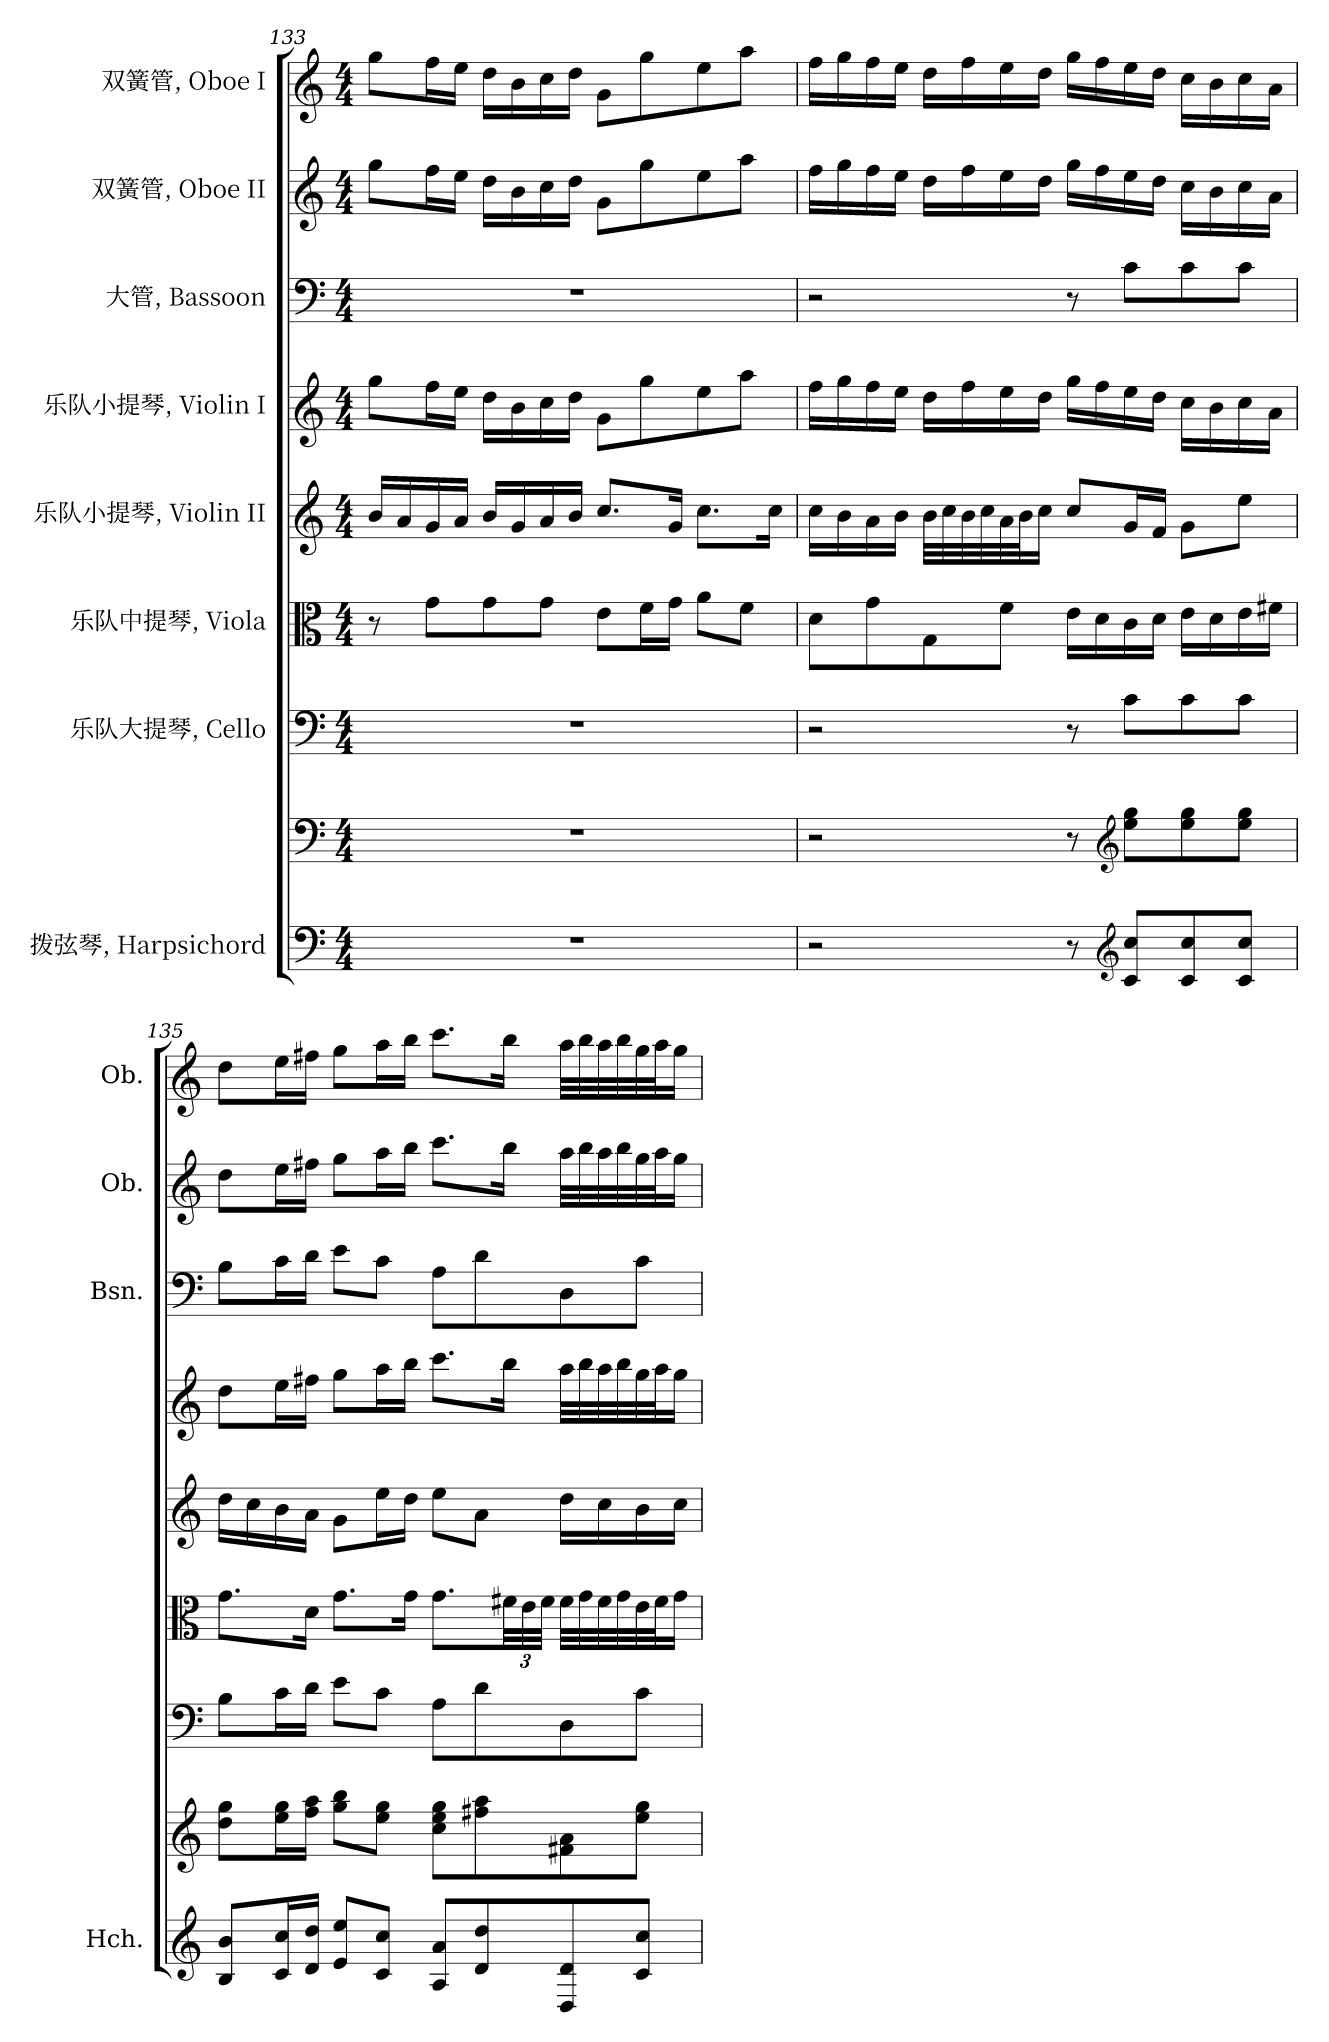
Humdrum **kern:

**kern	**kern	**kern	**kern	**kern	**kern	**kern	**kern	**kern
*part8	*part8	*part7	*part6	*part5	*part4	*part3	*part2	*part1
*staff9	*staff8	*staff7	*staff6	*staff5	*staff4	*staff3	*staff2	*staff1
*I"拨弦琴, Harpsichord	*	*I"乐队大提琴, Cello	*I"乐队中提琴, Viola	*I"乐队小提琴, Violin II	*I"乐队小提琴, Violin I	*I"大管, Bassoon	*I"双簧管, Oboe II	*I"双簧管, Oboe I
*I'Hch.	*	*	*	*	*	*I'Bsn.	*I'Ob.	*I'Ob.
*clefF4	*clefF4	*clefF4	*clefC3	*clefG2	*clefG2	*clefF4	*clefG2	*clefG2
*k[]	*k[]	*k[]	*k[]	*k[]	*k[]	*k[]	*k[]	*k[]
*M4/4	*M4/4	*M4/4	*M4/4	*M4/4	*M4/4	*M4/4	*M4/4	*M4/4
=133	=133	=133	=133	=133	=133	=133	=133	=133
1r	1r	1r	8r	16b/LL	8gg\L	1r	8gg\L	8gg\L
.	.	.	.	16a/	.	.	.	.
.	.	.	8g\L	16g/	16ff\L	.	16ff\L	16ff\L
.	.	.	.	16a/JJ	16ee\JJ	.	16ee\JJ	16ee\JJ
.	.	.	8g\	16b/LL	16dd\LL	.	16dd\LL	16dd\LL
.	.	.	.	16g/	16b\	.	16b\	16b\
.	.	.	8g\J	16a/	16cc\	.	16cc\	16cc\
.	.	.	.	16b/JJ	16dd\JJ	.	16dd\JJ	16dd\JJ
.	.	.	8e\L	8.cc/L	8g\L	.	8g\L	8g\L
.	.	.	16f\L	.	8gg\	.	8gg\	8gg\
.	.	.	16g\JJ	16g/Jk	.	.	.	.
.	.	.	8a\L	8.cc\L	8ee\	.	8ee\	8ee\
.	.	.	8f\J	.	8aa\J	.	8aa\J	8aa\J
.	.	.	.	16cc\Jk	.	.	.	.
!!LO:PB:g=z
=134	=134	=134	=134	=134	=134	=134	=134	=134
2r	2r	2r	8d\L	16cc\LL	16ff\LL	2r	16ff\LL	16ff\LL
.	.	.	.	16b\	16gg\	.	16gg\	16gg\
.	.	.	8g\	16a\	16ff\	.	16ff\	16ff\
.	.	.	.	16b\JJ	16ee\JJ	.	16ee\JJ	16ee\JJ
.	.	.	8G\	32b\LLL	16dd\LL	.	16dd\LL	16dd\LL
.	.	.	.	32cc\	.	.	.	.
.	.	.	.	32b\	16ff\	.	16ff\	16ff\
.	.	.	.	32cc\	.	.	.	.
.	.	.	8f\J	32a\	16ee\	.	16ee\	16ee\
.	.	.	.	32b\J	.	.	.	.
.	.	.	.	16cc\JJ	16dd\JJ	.	16dd\JJ	16dd\JJ
8r	8r	8r	16e\LL	8cc/L	16gg\LL	8r	16gg\LL	16gg\LL
.	.	.	16d\	.	16ff\	.	16ff\	16ff\
*clefG2	*clefG2	*	*	*	*	*	*	*
8c/ 8cc/L	8ee\ 8gg\L	8c\L	16c\	16g/L	16ee\	8c\L	16ee\	16ee\
.	.	.	16d\JJ	16f/JJ	16dd\JJ	.	16dd\JJ	16dd\JJ
8c/ 8cc/	8ee\ 8gg\	8c\	16e\LL	8g\L	16cc\LL	8c\	16cc\LL	16cc\LL
.	.	.	16d\	.	16b\	.	16b\	16b\
8c/ 8cc/J	8ee\ 8gg\J	8c\J	16e\	8ee\J	16cc\	8c\J	16cc\	16cc\
.	.	.	16f#X\JJ	.	16a\JJ	.	16a\JJ	16a\JJ
=135	=135	=135	=135	=135	=135	=135	=135	=135
8B/ 8b/L	8dd\ 8gg\L	8B\L	8.g\L	16dd\LL	8dd\L	8B\L	8dd\L	8dd\L
.	.	.	.	16cc\	.	.	.	.
16c/ 16cc/L	16ee\ 16gg\L	16c\L	.	16b\	16ee\L	16c\L	16ee\L	16ee\L
16d/ 16dd/JJ	16ff\ 16aa\JJ	16d\JJ	16d\Jk	16a\JJ	16ff#X\JJ	16d\JJ	16ff#X\JJ	16ff#X\JJ
8e/ 8ee/L	8gg\ 8bb\L	8e\L	8.g\L	8g\L	8gg\L	8e\L	8gg\L	8gg\L
8c/ 8cc/J	8ee\ 8gg\J	8c\J	.	16ee\L	16aa\L	8c\J	16aa\L	16aa\L
.	.	.	16g\Jk	16dd\JJ	16bb\JJ	.	16bb\JJ	16bb\JJ
8A/ 8a/L	8cc\ 8ee\ 8gg\L	8A\L	8.g\L	8ee\L	8.ccc\L	8A\L	8.ccc\L	8.ccc\L
8d/ 8dd/	8ff#X\ 8aa\	8d\	.	8a\J	.	8d\	.	.
*	*	*	*Xbrackettup	*	*	*	*	*
.	.	.	48f#X\LL	.	16bb\Jk	.	16bb\Jk	16bb\Jk
.	.	.	48e\	.	.	.	.	.
.	.	.	48f#\JJJ	.	.	.	.	.
8D/ 8d/	8f#X\ 8a\	8D\	32f#\LLL	16dd\LL	32aa\LLL	8D\	32aa\LLL	32aa\LLL
.	.	.	32g\	.	32bb\	.	32bb\	32bb\
.	.	.	32f#\	16cc\	32aa\	.	32aa\	32aa\
.	.	.	32g\	.	32bb\	.	32bb\	32bb\
8c/ 8cc/J	8ee\ 8gg\J	8c\J	32e\	16b\	32gg\	8c\J	32gg\	32gg\
.	.	.	32f#\J	.	32aa\J	.	32aa\J	32aa\J
.	.	.	16g\JJ	16cc\JJ	16gg\JJ	.	16gg\JJ	16gg\JJ
=	=	=	=	=	=	=	=	=
*-	*-	*-	*-	*-	*-	*-	*-	*-
